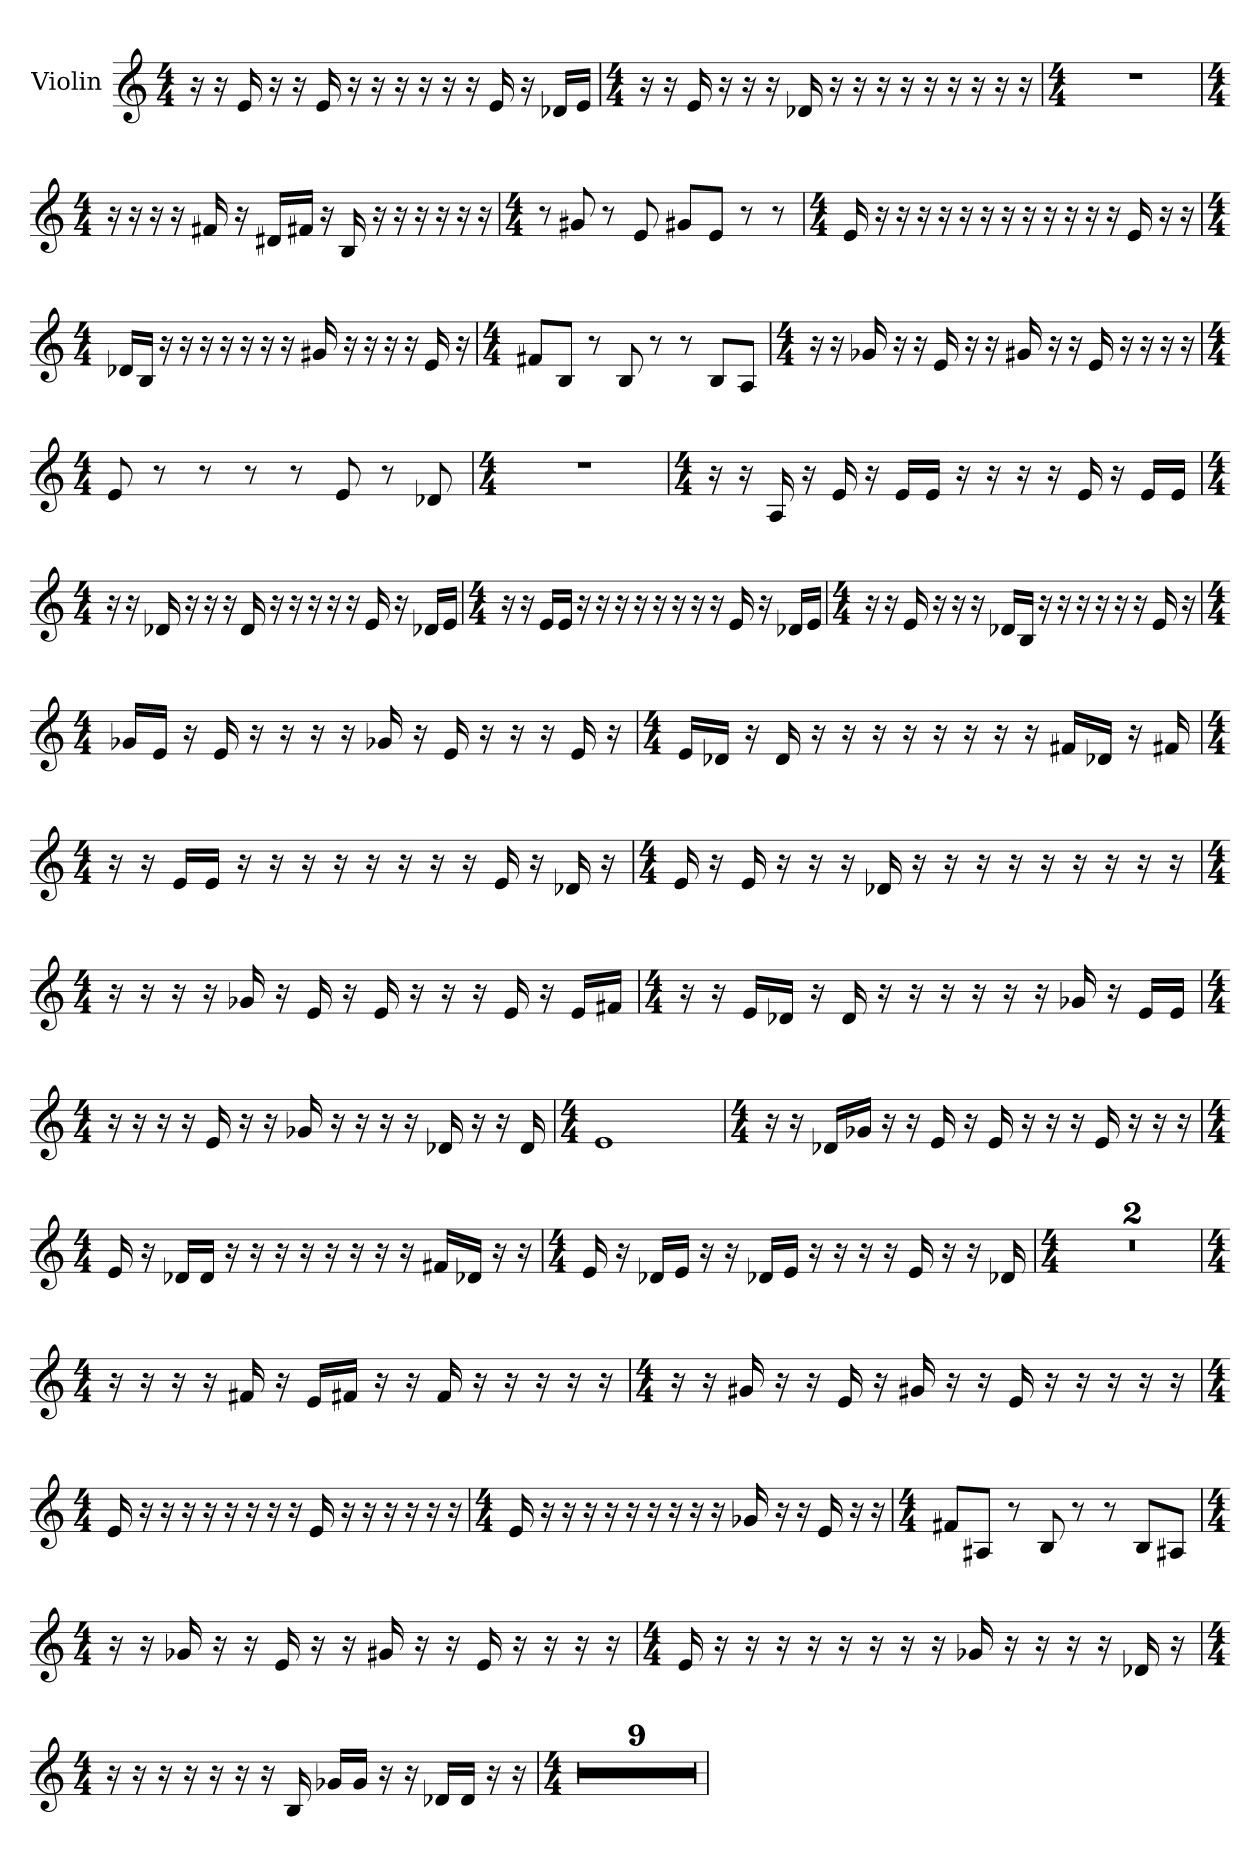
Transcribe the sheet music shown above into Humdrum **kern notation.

**kern
*part1
*staff1
*I"Violin
*I'Vln
*M4/4
=
16r
16r
16e
16r
16r
16e
16r
16r
16r
16r
16r
16r
16e
16r
16d-XLL
16eJJ
=
*M4/4
16r
16r
16e
16r
16r
16r
16d-X
16r
16r
16r
16r
16r
16r
16r
16r
16r
=
*M4/4
1r
=
*M4/4
16r
16r
16r
16r
16f#X
16r
16d#XLL
16f#XJJ
16r
16B
16r
16r
16r
16r
16r
16r
=
*M4/4
8r
8g#X
8r
8e
8g#XL
8eJ
8r
8r
=
*M4/4
16e
16r
16r
16r
16r
16r
16r
16r
16r
16r
16r
16r
16r
16e
16r
16r
=
*M4/4
16d-XLL
16BJJ
16r
16r
16r
16r
16r
16r
16r
16g#X
16r
16r
16r
16r
16e
16r
=
*M4/4
8f#XL
8BJ
8r
8B
8r
8r
8BL
8AJ
=
*M4/4
16r
16r
16g-X
16r
16r
16e
16r
16r
16g#X
16r
16r
16e
16r
16r
16r
16r
=
*M4/4
8e
8r
8r
8r
8r
8e
8r
8d-X
=
*M4/4
1r
=
*M4/4
16r
16r
16A
16r
16e
16r
16eLL
16eJJ
16r
16r
16r
16r
16e
16r
16eLL
16eJJ
=
*M4/4
16r
16r
16d-X
16r
16r
16r
16d-
16r
16r
16r
16r
16r
16e
16r
16d-XLL
16eJJ
=
*M4/4
16r
16r
16eLL
16eJJ
16r
16r
16r
16r
16r
16r
16r
16r
16e
16r
16d-XLL
16eJJ
=
*M4/4
16r
16r
16e
16r
16r
16r
16d-XLL
16BJJ
16r
16r
16r
16r
16r
16r
16e
16r
=
*M4/4
16g-XLL
16eJJ
16r
16e
16r
16r
16r
16r
16g-X
16r
16e
16r
16r
16r
16e
16r
=
*M4/4
16eLL
16d-XJJ
16r
16d-
16r
16r
16r
16r
16r
16r
16r
16r
16f#XLL
16d-XJJ
16r
16f#X
=
*M4/4
16r
16r
16eLL
16eJJ
16r
16r
16r
16r
16r
16r
16r
16r
16e
16r
16d-X
16r
=
*M4/4
16e
16r
16e
16r
16r
16r
16d-X
16r
16r
16r
16r
16r
16r
16r
16r
16r
=
*M4/4
16r
16r
16r
16r
16g-X
16r
16e
16r
16e
16r
16r
16r
16e
16r
16eLL
16f#XJJ
=
*M4/4
16r
16r
16eLL
16d-XJJ
16r
16d-
16r
16r
16r
16r
16r
16r
16g-X
16r
16eLL
16eJJ
=
*M4/4
16r
16r
16r
16r
16e
16r
16r
16g-X
16r
16r
16r
16r
16d-X
16r
16r
16d-
=
*M4/4
1e
=
*M4/4
16r
16r
16d-XLL
16g-XJJ
16r
16r
16e
16r
16e
16r
16r
16r
16e
16r
16r
16r
=
*M4/4
16e
16r
16d-XLL
16d-JJ
16r
16r
16r
16r
16r
16r
16r
16r
16f#XLL
16d-XJJ
16r
16r
=
*M4/4
16e
16r
16d-XLL
16eJJ
16r
16r
16d-XLL
16eJJ
16r
16r
16r
16r
16e
16r
16r
16d-X
=
*M4/4
1r
=
*M4/4
1r
=
*M4/4
16r
16r
16r
16r
16f#X
16r
16eLL
16f#XJJ
16r
16r
16f#
16r
16r
16r
16r
16r
=
*M4/4
16r
16r
16g#X
16r
16r
16e
16r
16g#X
16r
16r
16e
16r
16r
16r
16r
16r
=
*M4/4
16e
16r
16r
16r
16r
16r
16r
16r
16r
16e
16r
16r
16r
16r
16r
16r
=
*M4/4
16e
16r
16r
16r
16r
16r
16r
16r
16r
16r
16g-X
16r
16r
16e
16r
16r
=
*M4/4
8f#XL
8A#XJ
8r
8B
8r
8r
8BL
8A#XJ
=
*M4/4
16r
16r
16g-X
16r
16r
16e
16r
16r
16g#X
16r
16r
16e
16r
16r
16r
16r
=
*M4/4
16e
16r
16r
16r
16r
16r
16r
16r
16r
16g-X
16r
16r
16r
16r
16d-X
16r
=
*M4/4
16r
16r
16r
16r
16r
16r
16r
16B
16g-XLL
16g-JJ
16r
16r
16d-XLL
16d-JJ
16r
16r
=
*M4/4
1r
=
*M4/4
1r
=
*M4/4
1r
=
*M4/4
1r
=
*M4/4
1r
=
*M4/4
1r
=
*M4/4
1r
=
*M4/4
1r
=
*M4/4
1r
=
*-
